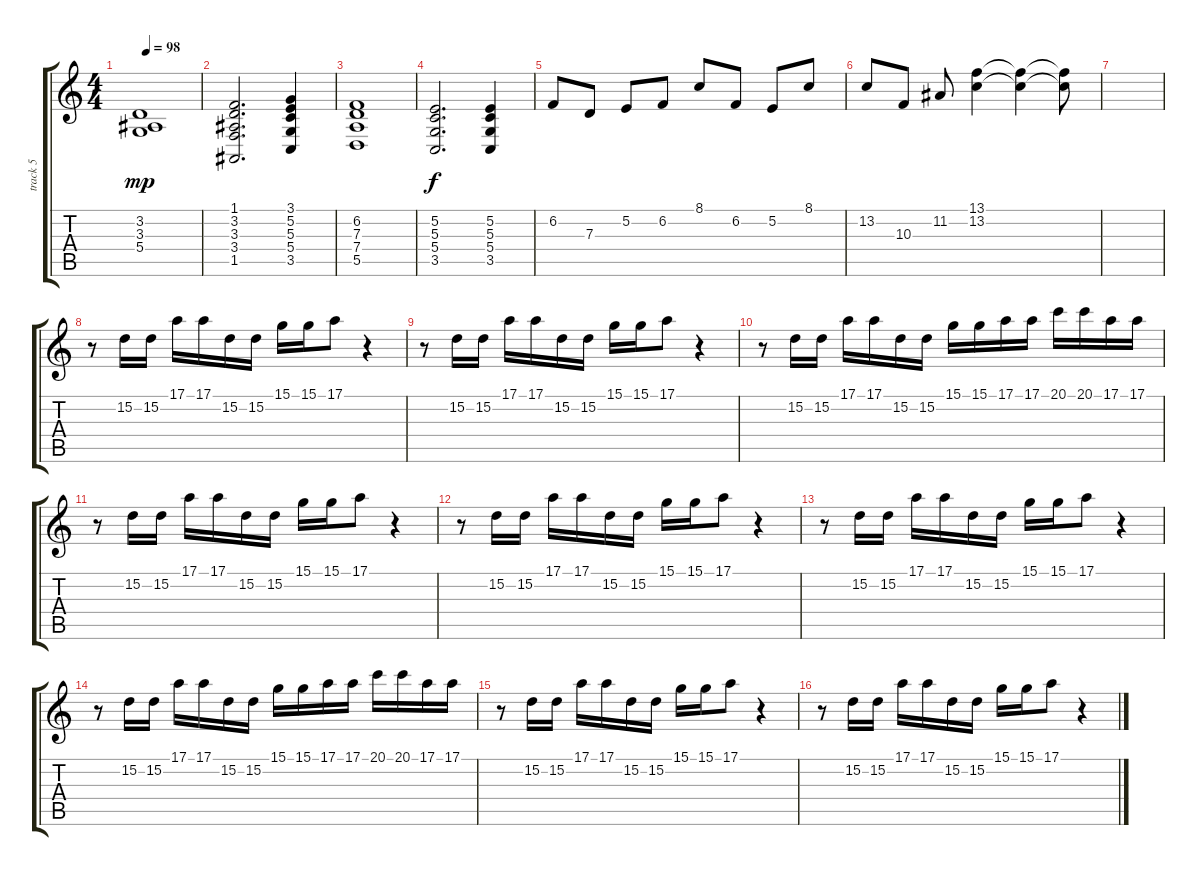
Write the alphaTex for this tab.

\track ("track 5" "track 5") {instrument electricgrandpiano}
\staff {score tabs}
\tuning (E4 B3 G3 D3 A2 E2) {hide}
\ts (4 4)
\tempo 98
\clef g2
\ks c
(3.2 3.3 5.4).1{dy mp} |
(1.1 3.2 3.3 3.4 1.5).2{d} (3.1 5.2 5.3 5.4 3.5).4 |
(6.2 7.3 7.4 5.5).1 |
(5.2 5.3 5.4 3.5).2{d dy f} (5.2 5.3 5.4 3.5).4 |
6.2.8{instrument lead2sawtooth} 7.3.8 5.2.8 6.2.8 8.1.8 6.2.8 5.2.8 8.1.8 |
13.2.8 10.3.8 11.2.8 (13.1 13.2).4 (13.1{t} 13.2{t}).4 (13.1{t} 13.2{t}).8 |
|
r.8 15.2.16{instrument fx1rain} 15.2.16 17.1.16 17.1.16 15.2.16 15.2.16 15.1.16 15.1.16 17.1.8 r.4 |
r.8 15.2.16 15.2.16 17.1.16 17.1.16 15.2.16 15.2.16 15.1.16 15.1.16 17.1.8 r.4 |
r.8 15.2.16 15.2.16 17.1.16 17.1.16 15.2.16 15.2.16 15.1.16 15.1.16 17.1.16 17.1.16 20.1.16 20.1.16 17.1.16 17.1.16 |
r.8 15.2.16 15.2.16 17.1.16 17.1.16 15.2.16 15.2.16 15.1.16 15.1.16 17.1.8 r.4 |
r.8 15.2.16 15.2.16 17.1.16 17.1.16 15.2.16 15.2.16 15.1.16 15.1.16 17.1.8 r.4 |
r.8 15.2.16 15.2.16 17.1.16 17.1.16 15.2.16 15.2.16 15.1.16 15.1.16 17.1.8 r.4 |
r.8 15.2.16 15.2.16 17.1.16 17.1.16 15.2.16 15.2.16 15.1.16 15.1.16 17.1.16 17.1.16 20.1.16 20.1.16 17.1.16 17.1.16 |
r.8 15.2.16 15.2.16 17.1.16 17.1.16 15.2.16 15.2.16 15.1.16 15.1.16 17.1.8 r.4 |
r.8 15.2.16 15.2.16 17.1.16 17.1.16 15.2.16 15.2.16 15.1.16 15.1.16 17.1.8 r.4
